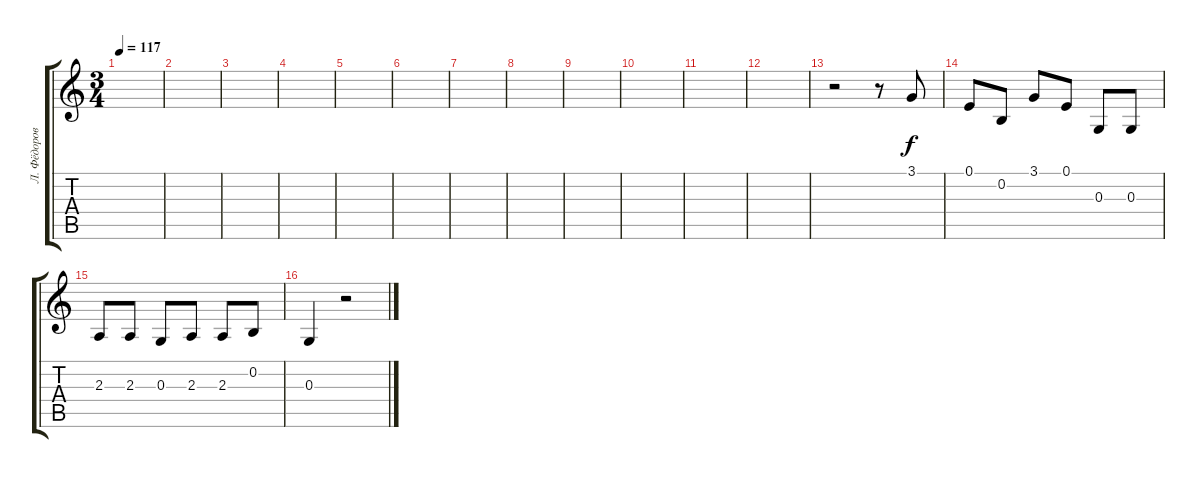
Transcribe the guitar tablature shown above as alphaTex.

\track ("Л. Фёдоров" "Л. Фёдоров") {instrument shakuhachi}
\staff {score tabs}
\tuning (E4 B3 G3 D3 A2 E2) {hide}
\ts (3 4)
\tempo 117
\clef g2
\ks c
|
|
|
|
|
|
|
|
|
|
|
|
r.2 r.8 3.1.8 |
0.1.8 0.2.8 3.1.8 0.1.8 0.3.8 0.3.8 |
2.3.8 2.3.8 0.3.8 2.3.8 2.3.8 0.2.8 |
0.3.4 r.2
